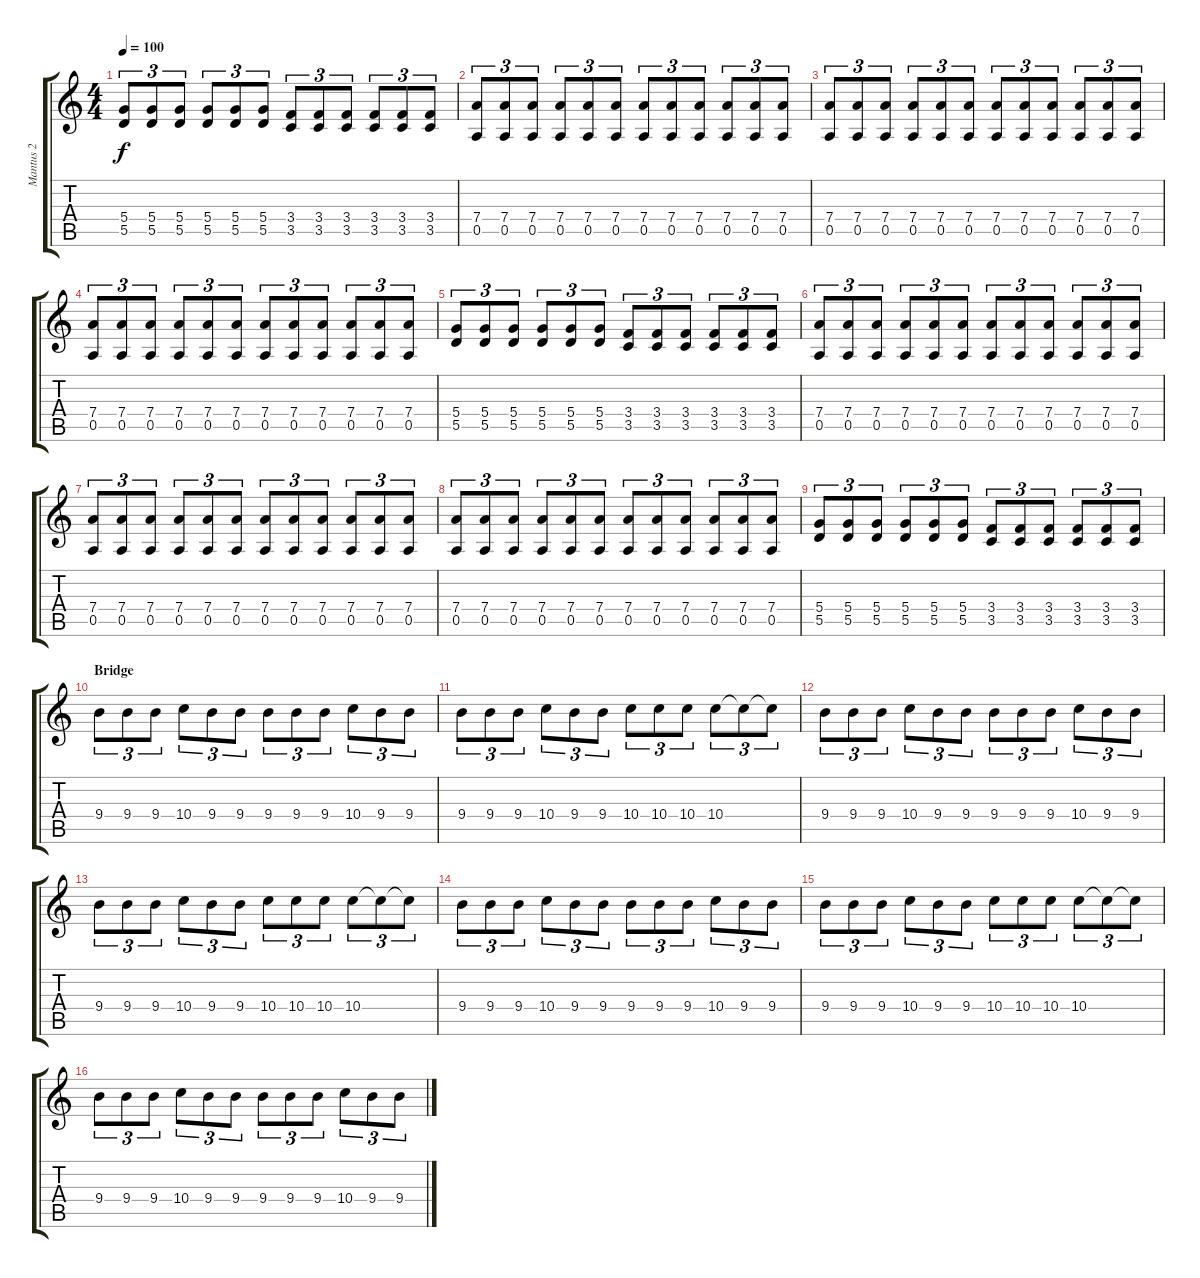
\track ("Mantus 2" "Mantus 2") {instrument distortionguitar}
\staff {score tabs}
\tuning (E4 B3 G3 D3 A2 E2) {hide}
\ts (4 4)
\tempo 100
\clef g2
\ks c
(5.4 5.5).8{tu (3 2) dy f} (5.4 5.5).8{tu (3 2)} (5.4 5.5).8{tu (3 2)} (5.4 5.5).8{tu (3 2)} (5.4 5.5).8{tu (3 2)} (5.4 5.5).8{tu (3 2)} (3.4 3.5).8{tu (3 2)} (3.4 3.5).8{tu (3 2)} (3.4 3.5).8{tu (3 2)} (3.4 3.5).8{tu (3 2)} (3.4 3.5).8{tu (3 2)} (3.4 3.5).8{tu (3 2)} |
(7.4 0.5).8{tu (3 2)} (7.4 0.5).8{tu (3 2)} (7.4 0.5).8{tu (3 2)} (7.4 0.5).8{tu (3 2)} (7.4 0.5).8{tu (3 2)} (7.4 0.5).8{tu (3 2)} (7.4 0.5).8{tu (3 2)} (7.4 0.5).8{tu (3 2)} (7.4 0.5).8{tu (3 2)} (7.4 0.5).8{tu (3 2)} (7.4 0.5).8{tu (3 2)} (7.4 0.5).8{tu (3 2)} |
(7.4 0.5).8{tu (3 2)} (7.4 0.5).8{tu (3 2)} (7.4 0.5).8{tu (3 2)} (7.4 0.5).8{tu (3 2)} (7.4 0.5).8{tu (3 2)} (7.4 0.5).8{tu (3 2)} (7.4 0.5).8{tu (3 2)} (7.4 0.5).8{tu (3 2)} (7.4 0.5).8{tu (3 2)} (7.4 0.5).8{tu (3 2)} (7.4 0.5).8{tu (3 2)} (7.4 0.5).8{tu (3 2)} |
(7.4 0.5).8{tu (3 2)} (7.4 0.5).8{tu (3 2)} (7.4 0.5).8{tu (3 2)} (7.4 0.5).8{tu (3 2)} (7.4 0.5).8{tu (3 2)} (7.4 0.5).8{tu (3 2)} (7.4 0.5).8{tu (3 2)} (7.4 0.5).8{tu (3 2)} (7.4 0.5).8{tu (3 2)} (7.4 0.5).8{tu (3 2)} (7.4 0.5).8{tu (3 2)} (7.4 0.5).8{tu (3 2)} |
(5.4 5.5).8{tu (3 2)} (5.4 5.5).8{tu (3 2)} (5.4 5.5).8{tu (3 2)} (5.4 5.5).8{tu (3 2)} (5.4 5.5).8{tu (3 2)} (5.4 5.5).8{tu (3 2)} (3.4 3.5).8{tu (3 2)} (3.4 3.5).8{tu (3 2)} (3.4 3.5).8{tu (3 2)} (3.4 3.5).8{tu (3 2)} (3.4 3.5).8{tu (3 2)} (3.4 3.5).8{tu (3 2)} |
(7.4 0.5).8{tu (3 2)} (7.4 0.5).8{tu (3 2)} (7.4 0.5).8{tu (3 2)} (7.4 0.5).8{tu (3 2)} (7.4 0.5).8{tu (3 2)} (7.4 0.5).8{tu (3 2)} (7.4 0.5).8{tu (3 2)} (7.4 0.5).8{tu (3 2)} (7.4 0.5).8{tu (3 2)} (7.4 0.5).8{tu (3 2)} (7.4 0.5).8{tu (3 2)} (7.4 0.5).8{tu (3 2)} |
(7.4 0.5).8{tu (3 2)} (7.4 0.5).8{tu (3 2)} (7.4 0.5).8{tu (3 2)} (7.4 0.5).8{tu (3 2)} (7.4 0.5).8{tu (3 2)} (7.4 0.5).8{tu (3 2)} (7.4 0.5).8{tu (3 2)} (7.4 0.5).8{tu (3 2)} (7.4 0.5).8{tu (3 2)} (7.4 0.5).8{tu (3 2)} (7.4 0.5).8{tu (3 2)} (7.4 0.5).8{tu (3 2)} |
(7.4 0.5).8{tu (3 2)} (7.4 0.5).8{tu (3 2)} (7.4 0.5).8{tu (3 2)} (7.4 0.5).8{tu (3 2)} (7.4 0.5).8{tu (3 2)} (7.4 0.5).8{tu (3 2)} (7.4 0.5).8{tu (3 2)} (7.4 0.5).8{tu (3 2)} (7.4 0.5).8{tu (3 2)} (7.4 0.5).8{tu (3 2)} (7.4 0.5).8{tu (3 2)} (7.4 0.5).8{tu (3 2)} |
(5.4 5.5).8{tu (3 2)} (5.4 5.5).8{tu (3 2)} (5.4 5.5).8{tu (3 2)} (5.4 5.5).8{tu (3 2)} (5.4 5.5).8{tu (3 2)} (5.4 5.5).8{tu (3 2)} (3.4 3.5).8{tu (3 2)} (3.4 3.5).8{tu (3 2)} (3.4 3.5).8{tu (3 2)} (3.4 3.5).8{tu (3 2)} (3.4 3.5).8{tu (3 2)} (3.4 3.5).8{tu (3 2)} |
\section ("" "Bridge")
9.4.8{tu (3 2)} 9.4.8{tu (3 2)} 9.4.8{tu (3 2)} 10.4.8{tu (3 2)} 9.4.8{tu (3 2)} 9.4.8{tu (3 2)} 9.4.8{tu (3 2)} 9.4.8{tu (3 2)} 9.4.8{tu (3 2)} 10.4.8{tu (3 2)} 9.4.8{tu (3 2)} 9.4.8{tu (3 2)} |
9.4.8{tu (3 2)} 9.4.8{tu (3 2)} 9.4.8{tu (3 2)} 10.4.8{tu (3 2)} 9.4.8{tu (3 2)} 9.4.8{tu (3 2)} 10.4.8{tu (3 2)} 10.4.8{tu (3 2)} 10.4.8{tu (3 2)} 10.4.8{tu (3 2)} 10.4{t}.8{tu (3 2)} 10.4{t}.8{tu (3 2)} |
9.4.8{tu (3 2)} 9.4.8{tu (3 2)} 9.4.8{tu (3 2)} 10.4.8{tu (3 2)} 9.4.8{tu (3 2)} 9.4.8{tu (3 2)} 9.4.8{tu (3 2)} 9.4.8{tu (3 2)} 9.4.8{tu (3 2)} 10.4.8{tu (3 2)} 9.4.8{tu (3 2)} 9.4.8{tu (3 2)} |
9.4.8{tu (3 2)} 9.4.8{tu (3 2)} 9.4.8{tu (3 2)} 10.4.8{tu (3 2)} 9.4.8{tu (3 2)} 9.4.8{tu (3 2)} 10.4.8{tu (3 2)} 10.4.8{tu (3 2)} 10.4.8{tu (3 2)} 10.4.8{tu (3 2)} 10.4{t}.8{tu (3 2)} 10.4{t}.8{tu (3 2)} |
9.4.8{tu (3 2)} 9.4.8{tu (3 2)} 9.4.8{tu (3 2)} 10.4.8{tu (3 2)} 9.4.8{tu (3 2)} 9.4.8{tu (3 2)} 9.4.8{tu (3 2)} 9.4.8{tu (3 2)} 9.4.8{tu (3 2)} 10.4.8{tu (3 2)} 9.4.8{tu (3 2)} 9.4.8{tu (3 2)} |
9.4.8{tu (3 2)} 9.4.8{tu (3 2)} 9.4.8{tu (3 2)} 10.4.8{tu (3 2)} 9.4.8{tu (3 2)} 9.4.8{tu (3 2)} 10.4.8{tu (3 2)} 10.4.8{tu (3 2)} 10.4.8{tu (3 2)} 10.4.8{tu (3 2)} 10.4{t}.8{tu (3 2)} 10.4{t}.8{tu (3 2)} |
9.4.8{tu (3 2)} 9.4.8{tu (3 2)} 9.4.8{tu (3 2)} 10.4.8{tu (3 2)} 9.4.8{tu (3 2)} 9.4.8{tu (3 2)} 9.4.8{tu (3 2)} 9.4.8{tu (3 2)} 9.4.8{tu (3 2)} 10.4.8{tu (3 2)} 9.4.8{tu (3 2)} 9.4.8{tu (3 2)}
